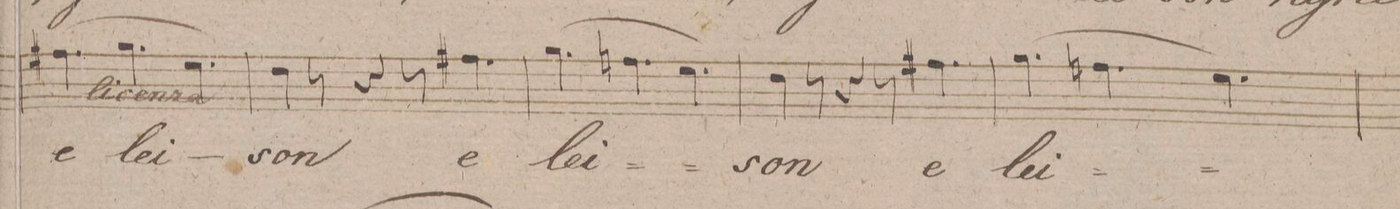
**kern	**dynam	**text
*I"Alto.	*	*
*clefC3	*	*
*k[f#]	*	*
*M9/8	*	*
(4.g#X\	.	e-
4.a\	.	-lei-
4.f#\)	.	.
=11	=11	=11
4e\	.	-son
8r	.	.
4r	.	.
8r	.	.
4.g#X\	.	e-
=12	=12	=12
(4.a\	.	-lei-
4.gn\	.	.
4.f#\)	.	.
=13	=13	=13
4e\	.	-son
8r	.	.
4r	.	.
8r	.	.
4.g#X\	.	e-
=14	=14	=14
(4.a\	.	-lei-
4.gn\	.	.
4.f#\)	.	.
=15	=15	=15
*-	*-	*-
